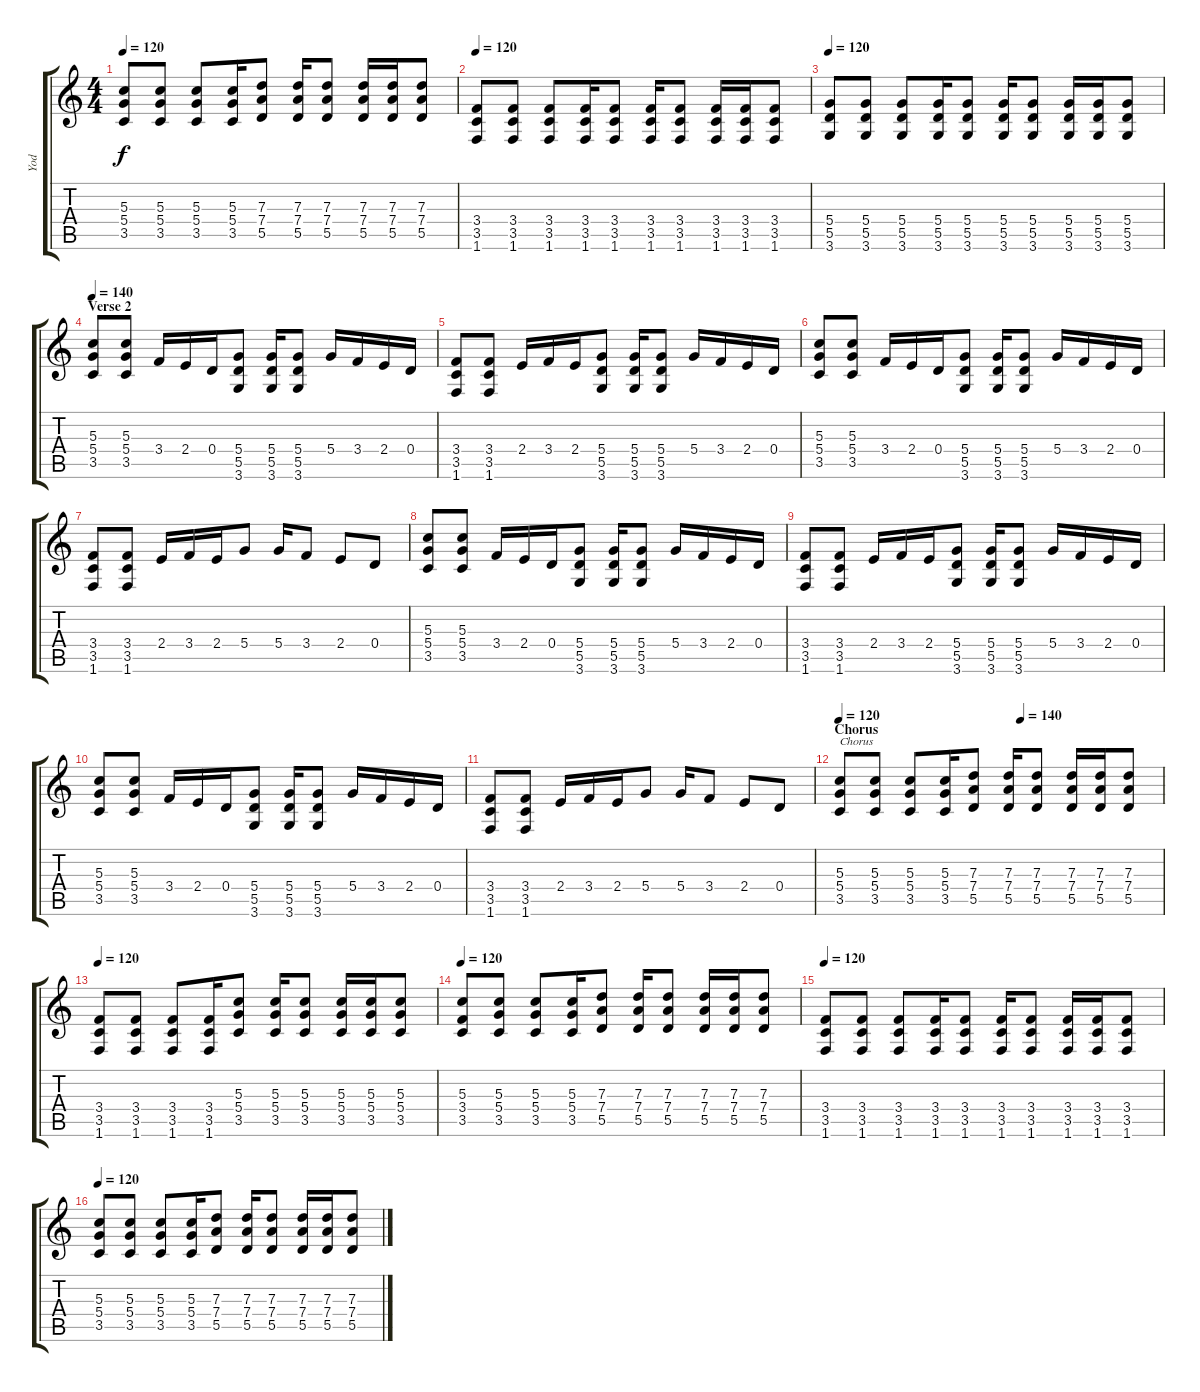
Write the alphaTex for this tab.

\track ("Yod" "Yod") {instrument distortionguitar}
\staff {score tabs}
\tuning (E4 B3 G3 D3 A2 E2) {hide}
\ts (4 4)
\tempo 120
\clef g2
\ks c
(5.3 5.4 3.5).8{dy f} (5.3 5.4 3.5).8 (5.3 5.4 3.5).8 (5.3 5.4 3.5).16 (7.3 7.4 5.5).8 (7.3 7.4 5.5).16 (7.3 7.4 5.5).8 (7.3 7.4 5.5).16 (7.3 7.4 5.5).16 (7.3 7.4 5.5).8 |
\tempo 120
(3.4 3.5 1.6).8 (3.4 3.5 1.6).8 (3.4 3.5 1.6).8 (3.4 3.5 1.6).16 (3.4 3.5 1.6).8 (3.4 3.5 1.6).16 (3.4 3.5 1.6).8 (3.4 3.5 1.6).16 (3.4 3.5 1.6).16 (3.4 3.5 1.6).8 |
\tempo 120
(5.4 5.5 3.6).8 (5.4 5.5 3.6).8 (5.4 5.5 3.6).8 (5.4 5.5 3.6).16 (5.4 5.5 3.6).8 (5.4 5.5 3.6).16 (5.4 5.5 3.6).8 (5.4 5.5 3.6).16 (5.4 5.5 3.6).16 (5.4 5.5 3.6).8 |
\section ("" "Verse 2")
\tempo 140
(5.3 5.4 3.5).8 (5.3 5.4 3.5).8 3.4.16 2.4.16 0.4.16 (5.4 5.5 3.6).8 (5.4 5.5 3.6).16 (5.4 5.5 3.6).8 5.4.16 3.4.16 2.4.16 0.4.16 |
(3.4 3.5 1.6).8 (3.4 3.5 1.6).8 2.4.16 3.4.16 2.4.16 (5.4 5.5 3.6).8 (5.4 5.5 3.6).16 (5.4 5.5 3.6).8 5.4.16 3.4.16 2.4.16 0.4.16 |
(5.3 5.4 3.5).8 (5.3 5.4 3.5).8 3.4.16 2.4.16 0.4.16 (5.4 5.5 3.6).8 (5.4 5.5 3.6).16 (5.4 5.5 3.6).8 5.4.16 3.4.16 2.4.16 0.4.16 |
(3.4 3.5 1.6).8 (3.4 3.5 1.6).8 2.4.16 3.4.16 2.4.16 5.4.8 5.4.16 3.4.8 2.4.8 0.4.8 |
(5.3 5.4 3.5).8 (5.3 5.4 3.5).8 3.4.16 2.4.16 0.4.16 (5.4 5.5 3.6).8 (5.4 5.5 3.6).16 (5.4 5.5 3.6).8 5.4.16 3.4.16 2.4.16 0.4.16 |
(3.4 3.5 1.6).8 (3.4 3.5 1.6).8 2.4.16 3.4.16 2.4.16 (5.4 5.5 3.6).8 (5.4 5.5 3.6).16 (5.4 5.5 3.6).8 5.4.16 3.4.16 2.4.16 0.4.16 |
(5.3 5.4 3.5).8 (5.3 5.4 3.5).8 3.4.16 2.4.16 0.4.16 (5.4 5.5 3.6).8 (5.4 5.5 3.6).16 (5.4 5.5 3.6).8 5.4.16 3.4.16 2.4.16 0.4.16 |
(3.4 3.5 1.6).8 (3.4 3.5 1.6).8 2.4.16 3.4.16 2.4.16 5.4.8 5.4.16 3.4.8 2.4.8 0.4.8 |
\section ("" "Chorus")
\tempo 120
\tempo (140 0.5625)
(5.3 5.4 3.5).8{txt "Chorus"} (5.3 5.4 3.5).8 (5.3 5.4 3.5).8 (5.3 5.4 3.5).16 (7.3 7.4 5.5).8 (7.3 7.4 5.5).16 (7.3 7.4 5.5).8 (7.3 7.4 5.5).16 (7.3 7.4 5.5).16 (7.3 7.4 5.5).8 |
\tempo 120
(3.4 3.5 1.6).8 (3.4 3.5 1.6).8 (3.4 3.5 1.6).8 (3.4 3.5 1.6).16 (5.3 5.4 3.5).8 (5.3 5.4 3.5).16 (5.3 5.4 3.5).8 (5.3 5.4 3.5).16 (5.3 5.4 3.5).16 (5.3 5.4 3.5).8 |
\tempo 120
(5.3 3.4 3.5).8 (5.3 5.4 3.5).8 (5.3 5.4 3.5).8 (5.3 5.4 3.5).16 (7.3 7.4 5.5).8 (7.3 7.4 5.5).16 (7.3 7.4 5.5).8 (7.3 7.4 5.5).16 (7.3 7.4 5.5).16 (7.3 7.4 5.5).8 |
\tempo 120
(3.4 3.5 1.6).8 (3.4 3.5 1.6).8 (3.4 3.5 1.6).8 (3.4 3.5 1.6).16 (3.4 3.5 1.6).8 (3.4 3.5 1.6).16 (3.4 3.5 1.6).8 (3.4 3.5 1.6).16 (3.4 3.5 1.6).16 (3.4 3.5 1.6).8 |
\tempo 120
(5.3 5.4 3.5).8 (5.3 5.4 3.5).8 (5.3 5.4 3.5).8 (5.3 5.4 3.5).16 (7.3 7.4 5.5).8 (7.3 7.4 5.5).16 (7.3 7.4 5.5).8 (7.3 7.4 5.5).16 (7.3 7.4 5.5).16 (7.3 7.4 5.5).8
